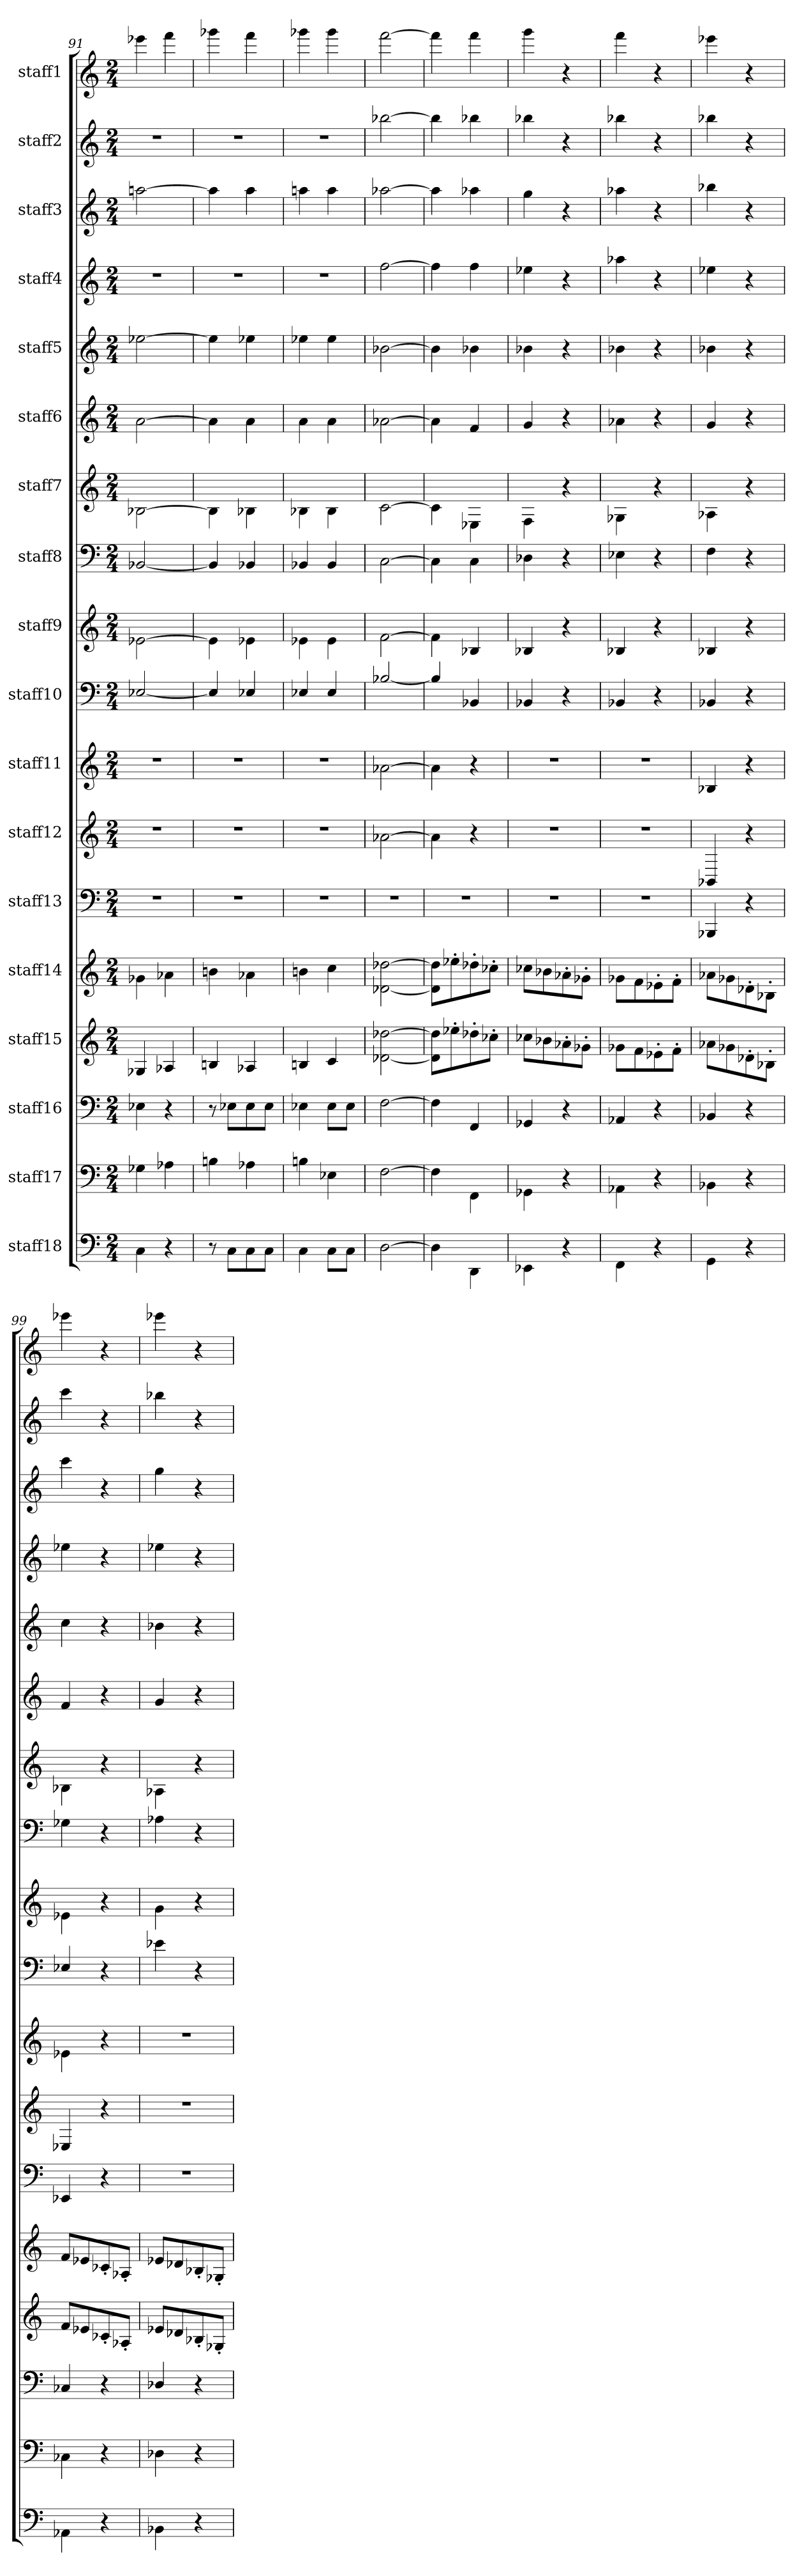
**kern	**kern	**kern	**kern	**kern	**kern	**kern	**kern	**kern	**kern	**kern	**kern	**kern	**kern	**kern	**kern	**kern	**kern
*part18	*part17	*part16	*part15	*part14	*part13	*part12	*part11	*part10	*part9	*part8	*part7	*part6	*part5	*part4	*part3	*part2	*part1
*staff18	*staff17	*staff16	*staff15	*staff14	*staff13	*staff12	*staff11	*staff10	*staff9	*staff8	*staff7	*staff6	*staff5	*staff4	*staff3	*staff2	*staff1
*I"staff18	*I"staff17	*I"staff16	*I"staff15	*I"staff14	*I"staff13	*I"staff12	*I"staff11	*I"staff10	*I"staff9	*I"staff8	*I"staff7	*I"staff6	*I"staff5	*I"staff4	*I"staff3	*I"staff2	*I"staff1
*M2/4	*M2/4	*M2/4	*M2/4	*M2/4	*M2/4	*M2/4	*M2/4	*M2/4	*M2/4	*M2/4	*M2/4	*M2/4	*M2/4	*M2/4	*M2/4	*M2/4	*M2/4
=91	=91	=91	=91	=91	=91	=91	=91	=91	=91	=91	=91	=91	=91	=91	=91	=91	=91
4C\	4G-\	4E-\	4G-/	4g-\	2r	2r	2r	[2E-/	[2e-\	[2BB-/	[2B-\	[2a\	[2ee-\	2r	[2aan\	2r	4eee-\
4r	4A-\	4r	4A-/	4a-\	.	.	.	.	.	.	.	.	.	.	.	.	4fff\
=92	=92	=92	=92	=92	=92	=92	=92	=92	=92	=92	=92	=92	=92	=92	=92	=92	=92
8r	4Bn\	8r	4Bn/	4bn\	2r	2r	2r	4E-/]	4e-\]	4BB-/]	4B-\]	4a\]	4ee-\]	2r	4aan\]	2r	4ggg-\
8C\L	.	8E-\L	.	.	.	.	.	.	.	.	.	.	.	.	.	.	.
8C\	4A-\	8E-\	4A-/	4a-\	.	.	.	4E-/	4e-\	4BB-/	4B-\	4a\	4ee-\	.	4aa\	.	4fff\
8C\J	.	8E-\J	.	.	.	.	.	.	.	.	.	.	.	.	.	.	.
=93	=93	=93	=93	=93	=93	=93	=93	=93	=93	=93	=93	=93	=93	=93	=93	=93	=93
4C\	4Bn\	4E-\	4Bn/	4bn\	2r	2r	2r	4E-/	4e-\	4BB-/	4B-\	4a\	4ee-\	2r	4aan\	2r	4ggg-\
8C\L	4E-\	8E-\L	4c/	4cc\	.	.	.	4E-/	4e-\	4BB-/	4B-\	4a\	4ee-\	.	4aa\	.	4ggg-\
8C\J	.	8E-\J	.	.	.	.	.	.	.	.	.	.	.	.	.	.	.
=94	=94	=94	=94	=94	=94	=94	=94	=94	=94	=94	=94	=94	=94	=94	=94	=94	=94
[2D\	[2F\	[2F\	[2dd-\ [2d-\	[2dd-\ [2d-\	2r	[2a-\	[2a-\	[2B-/	[2f\	[2C\	[2c\	[2a-\	[2b-\	[2ff\	[2aa-\	[2bb-\	[2fff\
=95	=95	=95	=95	=95	=95	=95	=95	=95	=95	=95	=95	=95	=95	=95	=95	=95	=95
4D\]	4F\]	4F\]	8dd-]\ 8d-]\L	8dd-]\ 8d-]\L	2r	4a-\]	4a-\]	4B-/]	4f\]	4C\]	4c\]	4a-\]	4b-\]	4ff\]	4aa-\]	4bb-\]	4fff\]
.	.	.	8ee-'>\	8ee-'>\	.	.	.	.	.	.	.	.	.	.	.	.	.
4DD\	4FF\	4FF/	8dd-'>\	8dd-'>\	.	4r	4r	4BB-/	4B-/	4C\	4E-\	4f/	4b-\	4ff\	4aa-\	4bb-\	4fff\
.	.	.	8cc-'>\J	8cc-'>\J	.	.	.	.	.	.	.	.	.	.	.	.	.
=96	=96	=96	=96	=96	=96	=96	=96	=96	=96	=96	=96	=96	=96	=96	=96	=96	=96
4EE-\	4GG-\	4GG-/	8cc-\L	8cc-\L	2r	2r	2r	4BB-/	4B-/	4D-\	4F\	4g/	4b-\	4ee-\	4gg\	4bb-\	4ggg\
.	.	.	8b-\	8b-\	.	.	.	.	.	.	.	.	.	.	.	.	.
4r	4r	4r	8a-'>\	8a-'>\	.	.	.	4r	4r	4r	4r	4r	4r	4r	4r	4r	4r
.	.	.	8g-'>\J	8g-'>\J	.	.	.	.	.	.	.	.	.	.	.	.	.
=97	=97	=97	=97	=97	=97	=97	=97	=97	=97	=97	=97	=97	=97	=97	=97	=97	=97
4FF\	4AA-\	4AA-/	8g-\L	8g-\L	2r	2r	2r	4BB-/	4B-/	4E-\	4G-\	4a-\	4b-\	4aa-\	4aa-\	4bb-\	4fff\
.	.	.	8f\	8f\	.	.	.	.	.	.	.	.	.	.	.	.	.
4r	4r	4r	8e-'>\	8e-'>\	.	.	.	4r	4r	4r	4r	4r	4r	4r	4r	4r	4r
.	.	.	8f'>\J	8f'>\J	.	.	.	.	.	.	.	.	.	.	.	.	.
=98	=98	=98	=98	=98	=98	=98	=98	=98	=98	=98	=98	=98	=98	=98	=98	=98	=98
4GG\	4BB-\	4BB-/	8a-\L	8a-\L	4BBB-/	4BB-/	4B-/	4BB-/	4B-/	4F\	4A-\	4g/	4b-\	4ee-\	4bb-\	4bb-\	4eee-\
.	.	.	8g-\	8g-\	.	.	.	.	.	.	.	.	.	.	.	.	.
4r	4r	4r	8d-'>\	8d-'>\	4r	4r	4r	4r	4r	4r	4r	4r	4r	4r	4r	4r	4r
.	.	.	8B-'>\J	8B-'>\J	.	.	.	.	.	.	.	.	.	.	.	.	.
=99	=99	=99	=99	=99	=99	=99	=99	=99	=99	=99	=99	=99	=99	=99	=99	=99	=99
4AA-\	4C-\	4C-/	8f/L	8f/L	4EE-/	4E-/	4e-\	4E-/	4e-\	4G-\	4B-\	4f/	4cc\	4ee-\	4ccc\	4ccc\	4eee-\
.	.	.	8e-/	8e-/	.	.	.	.	.	.	.	.	.	.	.	.	.
4r	4r	4r	8c-'>/	8c-'>/	4r	4r	4r	4r	4r	4r	4r	4r	4r	4r	4r	4r	4r
.	.	.	8A-'>/J	8A-'>/J	.	.	.	.	.	.	.	.	.	.	.	.	.
=100	=100	=100	=100	=100	=100	=100	=100	=100	=100	=100	=100	=100	=100	=100	=100	=100	=100
4BB-\	4D-\	4D-/	8e-/L	8e-/L	2r	2r	2r	4e-\	4g\	4A-\	4A-\	4g/	4b-\	4ee-\	4gg\	4bb-\	4eee-\
.	.	.	8d-/	8d-/	.	.	.	.	.	.	.	.	.	.	.	.	.
4r	4r	4r	8B-'>/	8B-'>/	.	.	.	4r	4r	4r	4r	4r	4r	4r	4r	4r	4r
.	.	.	8G-'>/J	8G-'>/J	.	.	.	.	.	.	.	.	.	.	.	.	.
=	=	=	=	=	=	=	=	=	=	=	=	=	=	=	=	=	=
*-	*-	*-	*-	*-	*-	*-	*-	*-	*-	*-	*-	*-	*-	*-	*-	*-	*-
